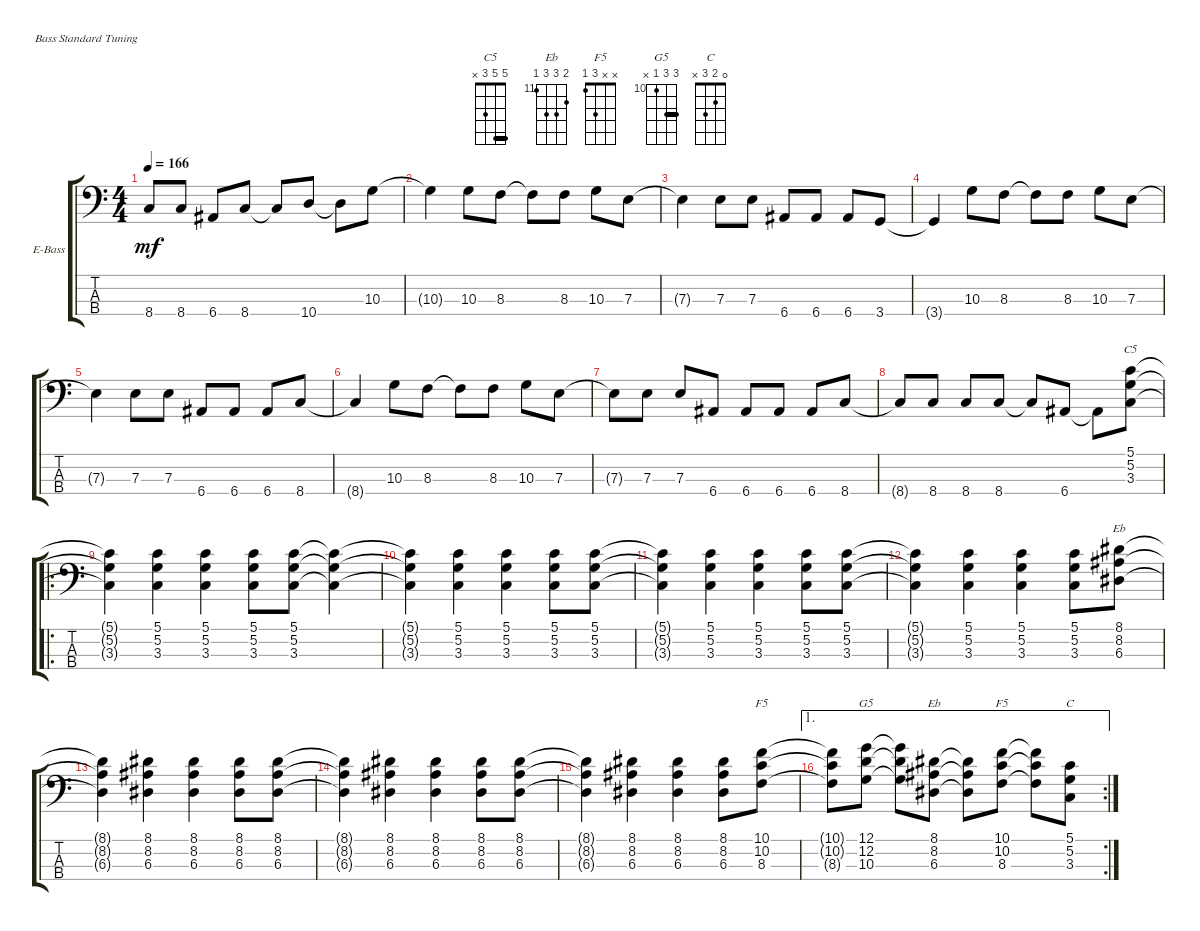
\defaultSystemsLayout 4
\bracketExtendMode groupsimilarinstruments
\firstSystemTrackNameOrientation horizontal
\otherSystemsTrackNameOrientation horizontal
\track ("Electric Bass" "E-Bass") {instrument electricbassfinger}
\staff {score tabs}
\tuning (G2 D2 A1 E1)
\chord ("C5" 5 5 3 x) {barre 5}
\chord ("Eb" 12 13 13 11) {firstfret 11}
\chord ("F5" 10 10 8 x) {firstfret 8 barre 10}
\chord ("G5" 12 12 10 x) {firstfret 10 barre 12}
\chord ("F5" x x 3 1)
\chord ("C" 0 2 3 x)
\ts (4 4)
\tempo 166
\clef f4
\ks c
8.4{t}.8{dy mf} 8.4.8 6.4.8 8.4.8 8.4{t}.8 10.4.8 10.4{t}.8 10.3.8 |
10.3{t}.4 10.3.8 8.3.8 8.3{t}.8 8.3.8 10.3.8 7.3.8 |
7.3{t}.4 7.3.8 7.3.8 6.4.8 6.4.8 6.4.8 3.4.8 |
3.4{t}.4 10.3.8 8.3.8 8.3{t}.8 8.3.8 10.3.8 7.3.8 |
7.3{t}.4 7.3.8 7.3.8 6.4.8 6.4.8 6.4.8 8.4.8 |
8.4{t}.4 10.3.8 8.3.8 8.3{t}.8 8.3.8 10.3.8 7.3.8 |
7.3{t}.8 7.3.8 7.3.8 6.4.8 6.4.8 6.4.8 6.4.8 8.4.8 |
8.4{t}.8 8.4.8 8.4.8 8.4.8 8.4{t}.8 6.4.8 6.4{t}.8 (3.3 5.2 5.1).8{ch "C5"} |
\ro
(3.3{t} 5.2{t} 5.1{t}).4 (3.3 5.2 5.1).4 (3.3 5.2 5.1).4 (3.3 5.2 5.1).8 (3.3 5.2 5.1).8 (3.3{t} 5.2{t} 5.1{t}).4 |
(3.3{t} 5.2{t} 5.1{t}).4 (3.3 5.2 5.1).4 (3.3 5.2 5.1).4 (3.3 5.2 5.1).8 (3.3 5.2 5.1).8 |
(3.3{t} 5.2{t} 5.1{t}).4 (3.3 5.2 5.1).4 (3.3 5.2 5.1).4 (3.3 5.2 5.1).8 (3.3 5.2 5.1).8 |
(5.1{t} 5.2{t} 3.3{t}).4 (3.3 5.2 5.1).4 (3.3 5.2 5.1).4 (3.3 5.2 5.1).8 (6.3 8.2 8.1).8{ch "Eb"} |
(8.1{t} 8.2{t} 6.3{t}).4 (8.1 8.2 6.3).4 (8.1 8.2 6.3).4 (8.1 8.2 6.3).8 (8.1 8.2 6.3).8 |
(6.3{t} 8.2{t} 8.1{t}).4 (6.3 8.2 8.1).4 (6.3 8.2 8.1).4 (6.3 8.2 8.1).8 (6.3 8.2 8.1).8 |
(6.3{t} 8.2{t} 8.1{t}).4 (6.3 8.2 8.1).4 (6.3 8.2 8.1).4 (6.3 8.2 8.1).8 (8.3 10.2 10.1).8{ch "F5"} |
\ae 1
\rc 2
(10.1{t} 10.2{t} 8.3{t}).8 (10.3 12.2 12.1).8{ch "G5"} (12.1{t} 12.2{t} 10.3{t}).8 (6.3 8.2 8.1).8{ch "Eb"} (8.1{t} 8.2{t} 6.3{t}).8 (8.3 10.2 10.1).8{ch "F5"} (10.1{t} 10.2{t} 8.3{t}).8 (3.3 5.2 5.1).8{ch "C"}
